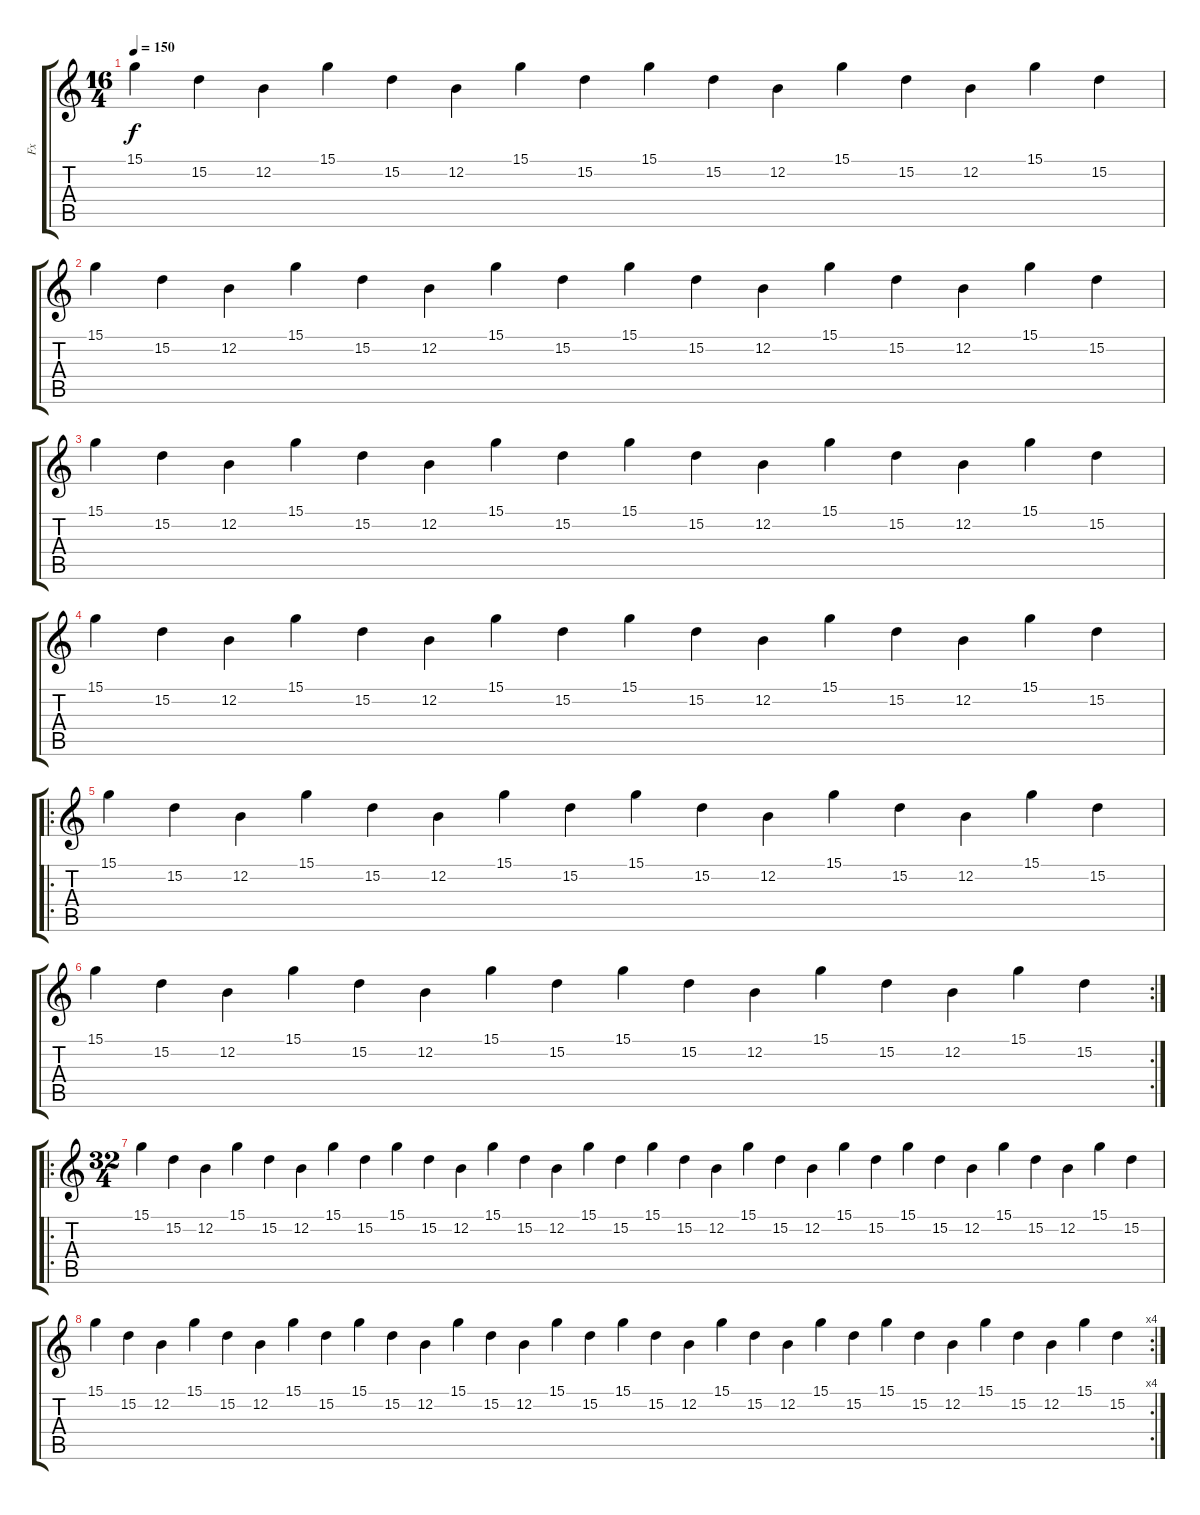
\track ("Fx" "Fx") {instrument pad2warm}
\staff {score tabs}
\tuning (E4 B3 G3 D3 A2 E2) {hide}
\ts (16 4)
\tempo 150
\clef g2
\ks c
15.1.4{dy f} 15.2.4 12.2.4 15.1.4 15.2.4 12.2.4 15.1.4 15.2.4 15.1.4 15.2.4 12.2.4 15.1.4 15.2.4 12.2.4 15.1.4 15.2.4 |
15.1.4 15.2.4 12.2.4 15.1.4 15.2.4 12.2.4 15.1.4 15.2.4 15.1.4 15.2.4 12.2.4 15.1.4 15.2.4 12.2.4 15.1.4 15.2.4 |
15.1.4 15.2.4 12.2.4 15.1.4 15.2.4 12.2.4 15.1.4 15.2.4 15.1.4 15.2.4 12.2.4 15.1.4 15.2.4 12.2.4 15.1.4 15.2.4 |
15.1.4 15.2.4 12.2.4 15.1.4 15.2.4 12.2.4 15.1.4 15.2.4 15.1.4 15.2.4 12.2.4 15.1.4 15.2.4 12.2.4 15.1.4 15.2.4 |
\ro
15.1.4 15.2.4 12.2.4 15.1.4 15.2.4 12.2.4 15.1.4 15.2.4 15.1.4 15.2.4 12.2.4 15.1.4 15.2.4 12.2.4 15.1.4 15.2.4 |
\rc 2
15.1.4 15.2.4 12.2.4 15.1.4 15.2.4 12.2.4 15.1.4 15.2.4 15.1.4 15.2.4 12.2.4 15.1.4 15.2.4 12.2.4 15.1.4 15.2.4 |
\ro
\ts (32 4)
15.1.4 15.2.4 12.2.4 15.1.4 15.2.4 12.2.4 15.1.4 15.2.4 15.1.4 15.2.4 12.2.4 15.1.4 15.2.4 12.2.4 15.1.4 15.2.4 15.1.4 15.2.4 12.2.4 15.1.4 15.2.4 12.2.4 15.1.4 15.2.4 15.1.4 15.2.4 12.2.4 15.1.4 15.2.4 12.2.4 15.1.4 15.2.4 |
\rc 4
15.1.4 15.2.4 12.2.4 15.1.4 15.2.4 12.2.4 15.1.4 15.2.4 15.1.4 15.2.4 12.2.4 15.1.4 15.2.4 12.2.4 15.1.4 15.2.4 15.1.4 15.2.4 12.2.4 15.1.4 15.2.4 12.2.4 15.1.4 15.2.4 15.1.4 15.2.4 12.2.4 15.1.4 15.2.4 12.2.4 15.1.4 15.2.4
